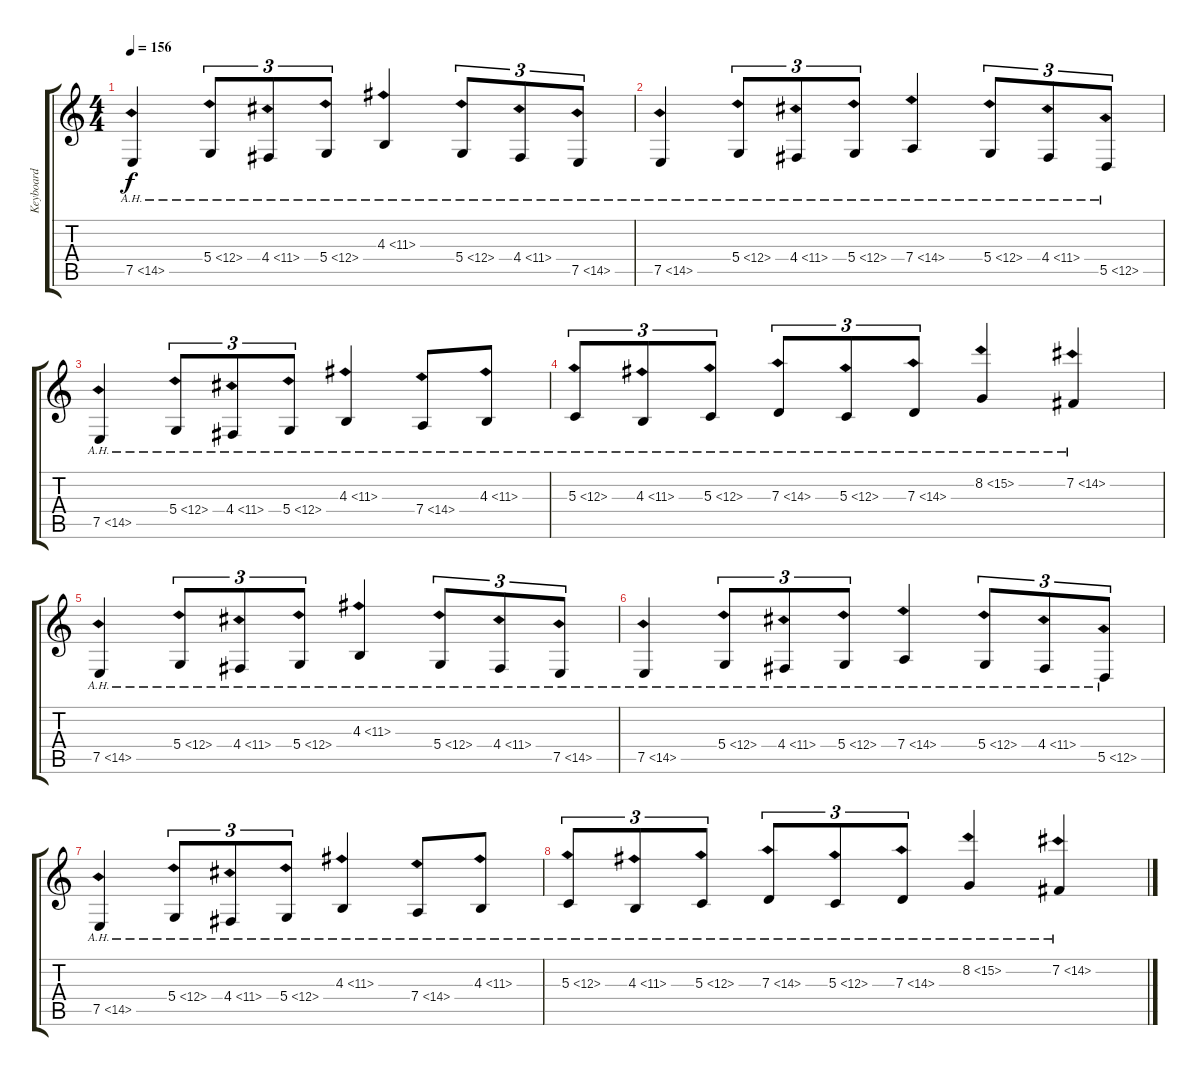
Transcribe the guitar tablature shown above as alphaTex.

\track ("Keyboard" "Keyboard") {instrument violin}
\staff {score tabs}
\tuning (E4 B3 G3 D3 A2 D2) {hide}
\ts (4 4)
\tempo 156
\clef g2
\ks c
7.5{ah 7}.4{dy f} 5.4{ah 7}.8{tu (3 2)} 4.4{ah 7}.8{tu (3 2)} 5.4{ah 7}.8{tu (3 2)} 4.3{ah 7}.4 5.4{ah 7}.8{tu (3 2)} 4.4{ah 7}.8{tu (3 2)} 7.5{ah 7}.8{tu (3 2)} |
7.5{ah 7}.4 5.4{ah 7}.8{tu (3 2)} 4.4{ah 7}.8{tu (3 2)} 5.4{ah 7}.8{tu (3 2)} 7.4{ah 7}.4 5.4{ah 7}.8{tu (3 2)} 4.4{ah 7}.8{tu (3 2)} 5.5{ah 7}.8{tu (3 2)} |
7.5{ah 7}.4 5.4{ah 7}.8{tu (3 2)} 4.4{ah 7}.8{tu (3 2)} 5.4{ah 7}.8{tu (3 2)} 4.3{ah 7}.4 7.4{ah 7}.8 4.3{ah 7}.8 |
5.3{ah 7}.8{tu (3 2)} 4.3{ah 7}.8{tu (3 2)} 5.3{ah 7}.8{tu (3 2)} 7.3{ah 7}.8{tu (3 2)} 5.3{ah 7}.8{tu (3 2)} 7.3{ah 7}.8{tu (3 2)} 8.2{ah 7}.4 7.2{ah 7}.4 |
7.5{ah 7}.4 5.4{ah 7}.8{tu (3 2)} 4.4{ah 7}.8{tu (3 2)} 5.4{ah 7}.8{tu (3 2)} 4.3{ah 7}.4 5.4{ah 7}.8{tu (3 2)} 4.4{ah 7}.8{tu (3 2)} 7.5{ah 7}.8{tu (3 2)} |
7.5{ah 7}.4 5.4{ah 7}.8{tu (3 2)} 4.4{ah 7}.8{tu (3 2)} 5.4{ah 7}.8{tu (3 2)} 7.4{ah 7}.4 5.4{ah 7}.8{tu (3 2)} 4.4{ah 7}.8{tu (3 2)} 5.5{ah 7}.8{tu (3 2)} |
7.5{ah 7}.4 5.4{ah 7}.8{tu (3 2)} 4.4{ah 7}.8{tu (3 2)} 5.4{ah 7}.8{tu (3 2)} 4.3{ah 7}.4 7.4{ah 7}.8 4.3{ah 7}.8 |
5.3{ah 7}.8{tu (3 2)} 4.3{ah 7}.8{tu (3 2)} 5.3{ah 7}.8{tu (3 2)} 7.3{ah 7}.8{tu (3 2)} 5.3{ah 7}.8{tu (3 2)} 7.3{ah 7}.8{tu (3 2)} 8.2{ah 7}.4 7.2{ah 7}.4
